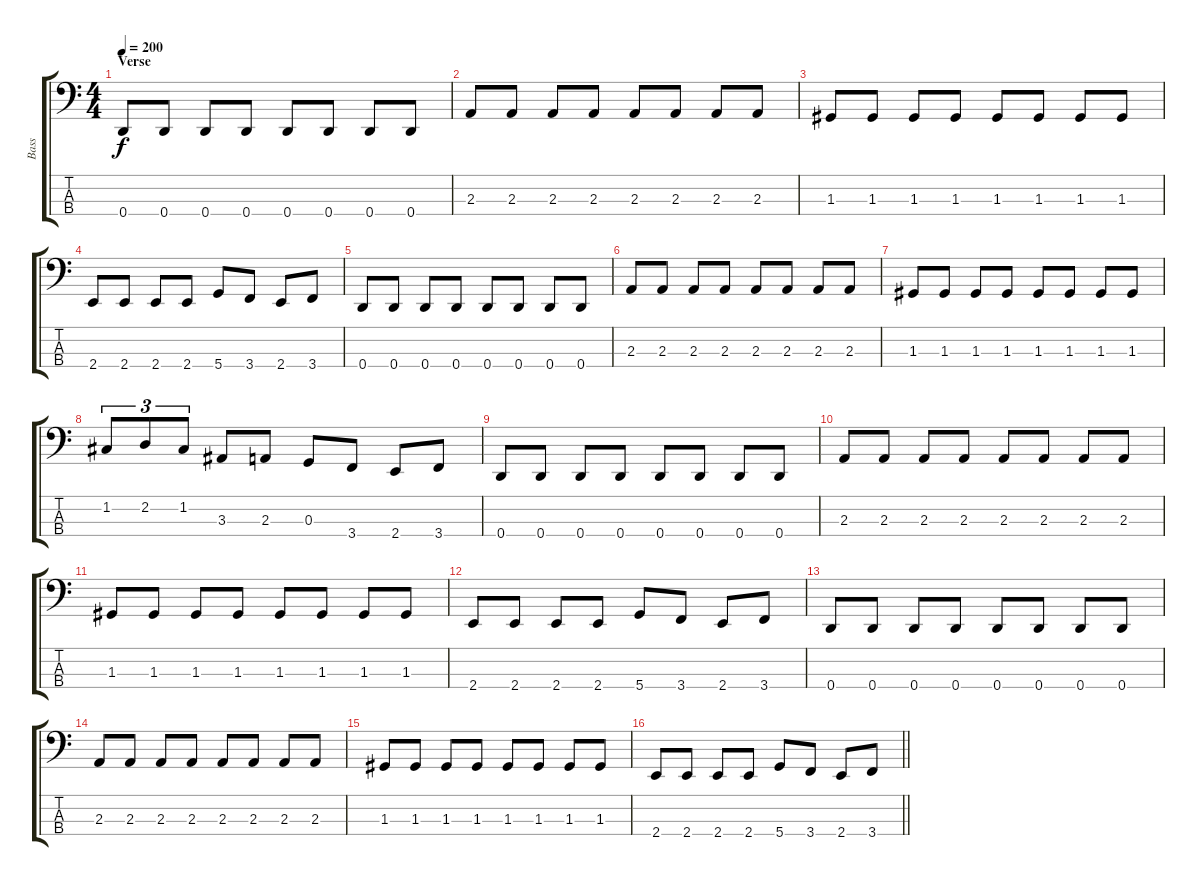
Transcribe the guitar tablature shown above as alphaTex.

\track ("Bass" "Bass") {instrument electricbassfinger}
\staff {score tabs}
\tuning (F2 C2 G1 D1) {hide}
\ts (4 4)
\section ("" "Verse")
\tempo 200
\clef f4
\ks c
0.4.8{dy f} 0.4.8 0.4.8 0.4.8 0.4.8 0.4.8 0.4.8 0.4.8 |
2.3.8 2.3.8 2.3.8 2.3.8 2.3.8 2.3.8 2.3.8 2.3.8 |
1.3.8 1.3.8 1.3.8 1.3.8 1.3.8 1.3.8 1.3.8 1.3.8 |
2.4.8 2.4.8 2.4.8 2.4.8 5.4.8 3.4.8 2.4.8 3.4.8 |
0.4.8 0.4.8 0.4.8 0.4.8 0.4.8 0.4.8 0.4.8 0.4.8 |
2.3.8 2.3.8 2.3.8 2.3.8 2.3.8 2.3.8 2.3.8 2.3.8 |
1.3.8 1.3.8 1.3.8 1.3.8 1.3.8 1.3.8 1.3.8 1.3.8 |
1.2.8{tu (3 2)} 2.2.8{tu (3 2)} 1.2.8{tu (3 2)} 3.3.8 2.3.8 0.3.8 3.4.8 2.4.8 3.4.8 |
0.4.8 0.4.8 0.4.8 0.4.8 0.4.8 0.4.8 0.4.8 0.4.8 |
2.3.8 2.3.8 2.3.8 2.3.8 2.3.8 2.3.8 2.3.8 2.3.8 |
1.3.8 1.3.8 1.3.8 1.3.8 1.3.8 1.3.8 1.3.8 1.3.8 |
2.4.8 2.4.8 2.4.8 2.4.8 5.4.8 3.4.8 2.4.8 3.4.8 |
0.4.8 0.4.8 0.4.8 0.4.8 0.4.8 0.4.8 0.4.8 0.4.8 |
2.3.8 2.3.8 2.3.8 2.3.8 2.3.8 2.3.8 2.3.8 2.3.8 |
1.3.8 1.3.8 1.3.8 1.3.8 1.3.8 1.3.8 1.3.8 1.3.8 |
\barLineRight lightlight
2.4.8 2.4.8 2.4.8 2.4.8 5.4.8 3.4.8 2.4.8 3.4.8
